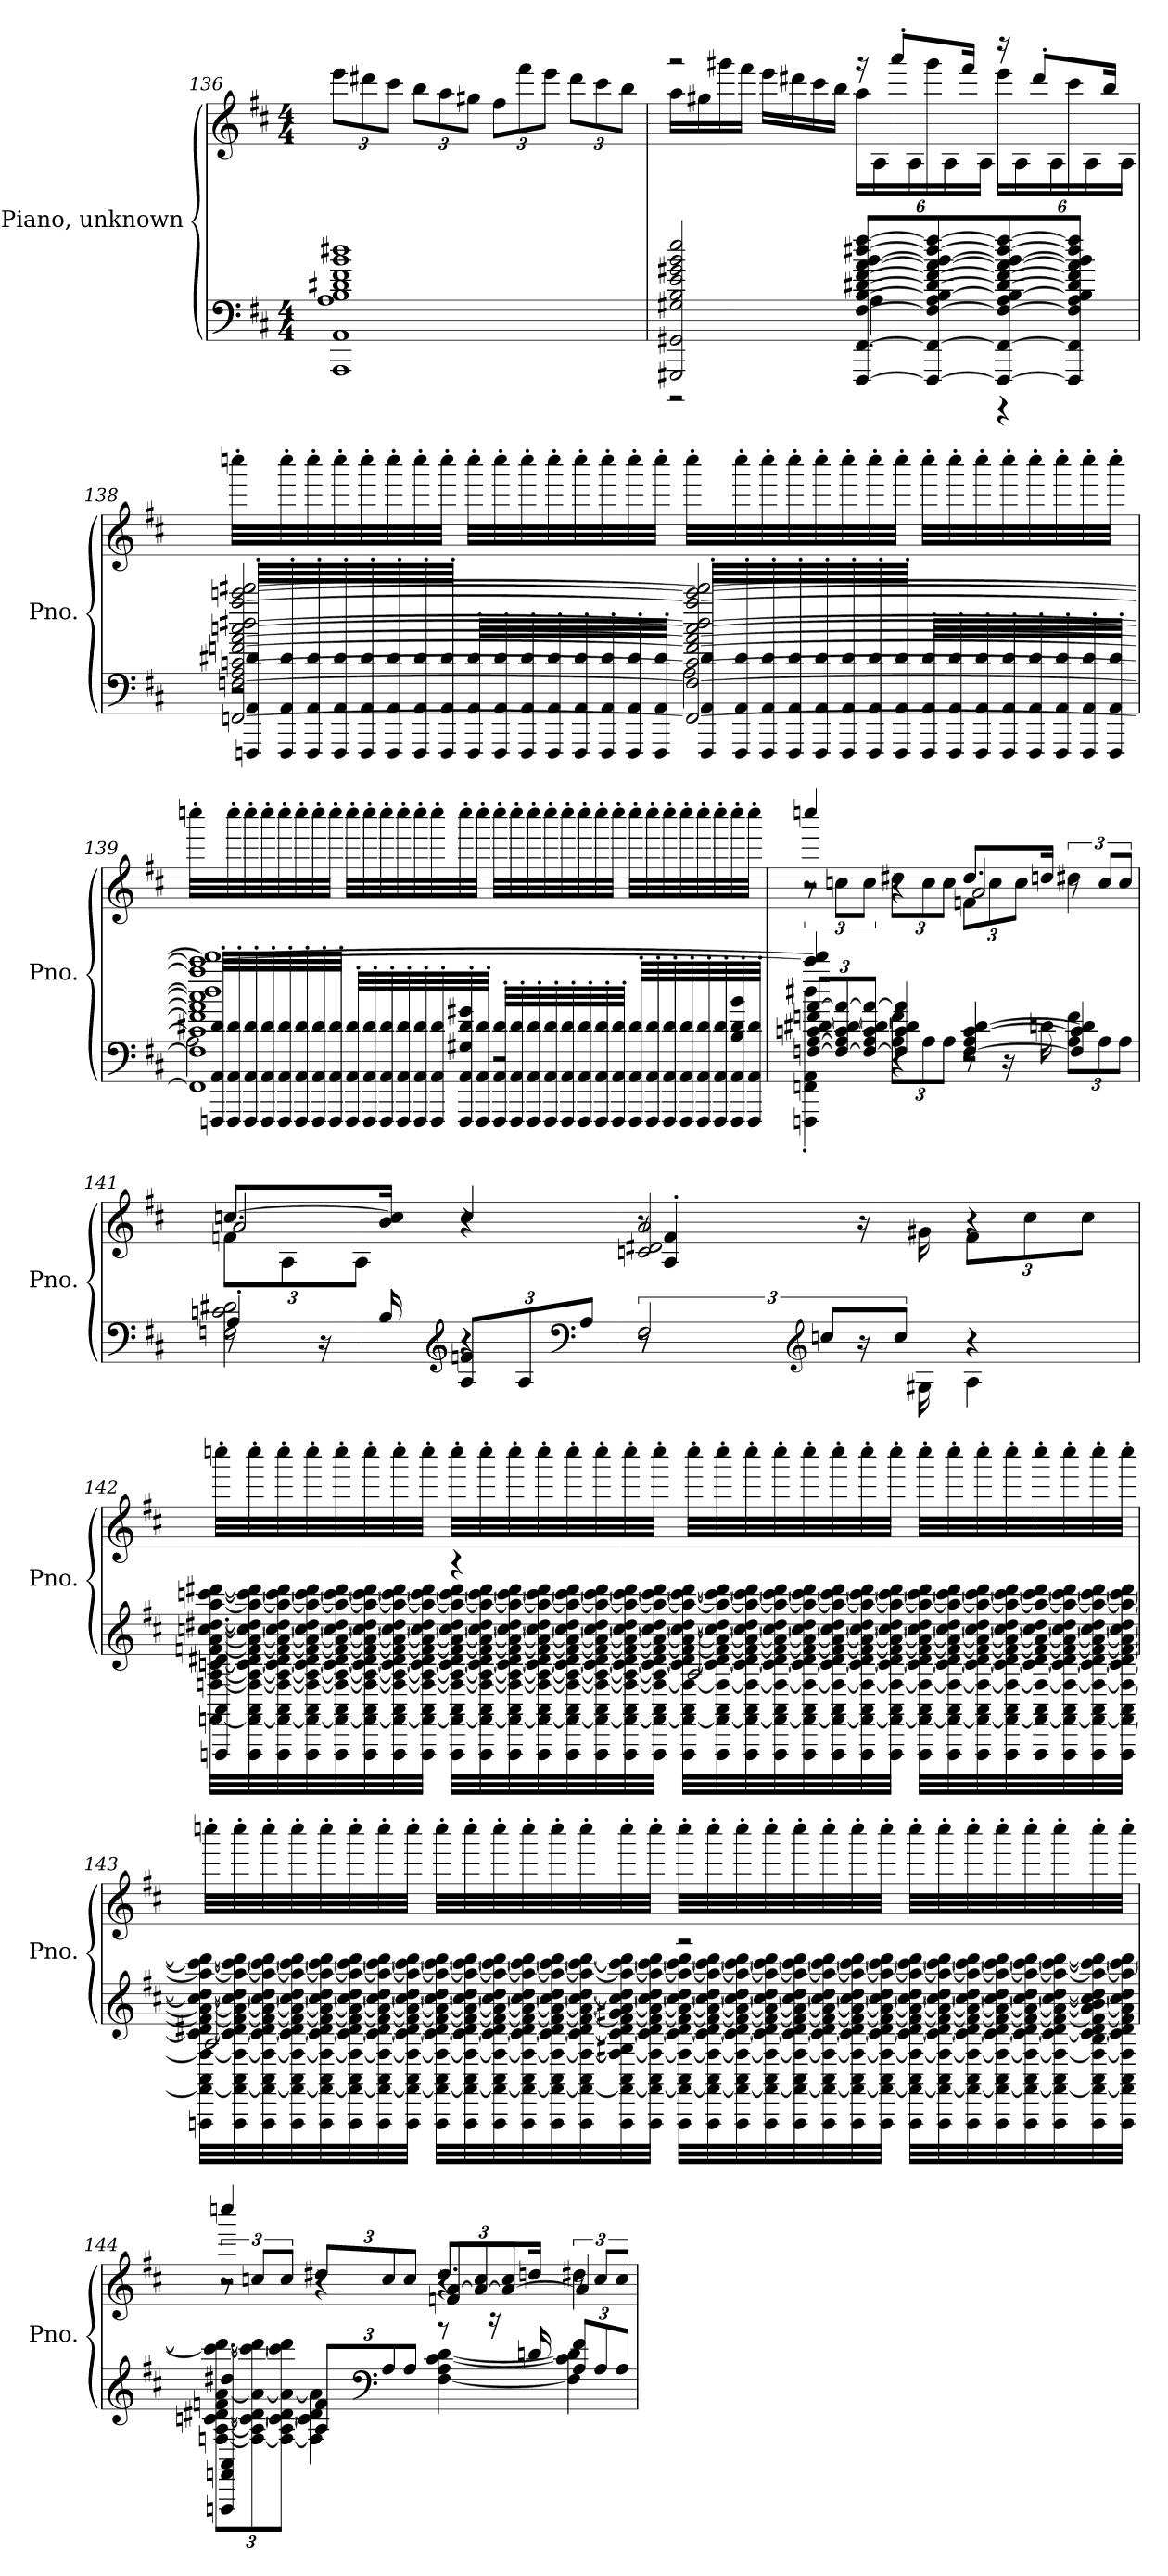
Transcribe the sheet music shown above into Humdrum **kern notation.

**kern	**kern
*part1	*part1
*staff2	*staff1
*I"Piano, unknown	*
*I'Pno.	*
!!LO:LB:g=z
*clefF4	*clefG2
*k[f#c#]	*k[f#c#]
*M4/4	*M4/4
*	*Xbrackettup
=136	=136
1AAA 1AA 1A 1B 1d#X 1f# 1b 1dd#X	12eee\L
.	12ddd#X\
.	12ccc#\J
.	12bb\L
.	12aa\
.	12gg#X\J
.	12ff#\L
.	12fff#\
.	12eee\J
.	12ddd#\L
.	12ccc#\
.	12bb\J
!!LO:LB:g=z
=137	=137
*^	*^
2GGG#X/ 2GG#X/ 2G#X/ 2B/ 2e/ 2g#X/ 2b/ 2ee/	2r	2r	16aa\LL
.	.	.	16gg#X\
.	.	.	16ggg#X\
.	.	.	16fff#\JJ
.	.	.	16eee\LL
.	.	.	16ddd#X\
.	.	.	16ccc#\
.	.	.	16bb\JJ
[8FFF#/ [8FF#/ [8F#/ [8B/ [8d#X/ [8f#/ [8a/ [8b/ [8dd#X/ [8ff#/L	4A'\	16r	24aa\LL
.	.	.	24A\
.	.	8aaa'/L	.
.	.	.	24A\
8FFF#/_ 8FF#/_ 8F#/_ 8A/ 8B/_ 8d#/_ 8f#/_ 8a/_ 8b/_ 8dd#/_ 8ff#/_	.	.	24ggg#\
.	.	.	24A\
.	.	16fff#/Jk	.
.	.	.	24A\JJ
8FFF#/_ 8FF#/_ 8F#/_ 8A/ 8B/_ 8d#/_ 8f#/_ 8a/_ 8b/_ 8dd#/_ 8ff#/_	4r	16r	24eee\LL
.	.	.	24A\
.	.	8ddd#'/L	.
.	.	.	24A\
8FFF#/] 8FF#/] 8F#/] 8A/ 8B/] 8d#/] 8f#/] 8a/] 8b/] 8dd#/] 8ff#/]J	.	.	24ccc#\
.	.	.	24A\
.	.	16bb/Jk	.
.	.	.	24A\JJ
*	*	*v	*v
!!LO:LB:g=z
=138	=138	=138
*	*^	*
[2FFn/ [2Fn/ 2A/ [2cn/ [2fn/ [2a/ [2ccn/ [2dd#X/ [2aa/ [2cccn/ [2ddd#X/	2r	32FFFn/' 32AA/' 32d#X/'LLL	32ccccn'\LLL
.	.	32FFF/' 32AA/' 32d#/'	32cccc'\
.	.	32FFF/' 32AA/' 32d#/'	32cccc'\
.	.	32FFF/' 32AA/' 32d#/'	32cccc'\
.	.	32FFF/' 32AA/' 32d#/'	32cccc'\
.	.	32FFF/' 32AA/' 32d#/'	32cccc'\
.	.	32FFF/' 32AA/' 32d#/'	32cccc'\
.	.	32FFF/' 32AA/' 32d#/'JJJ	32cccc'\JJJ
.	.	32FFF/' 32AA/' 32d#/'LLL	32cccc'\LLL
.	.	32FFF/' 32AA/' 32d#/'	32cccc'\
.	.	32FFF/' 32AA/' 32d#/'	32cccc'\
.	.	32FFF/' 32AA/' 32d#/'	32cccc'\
.	.	32FFF/' 32AA/' 32d#/'	32cccc'\
.	.	32FFF/' 32AA/' 32d#/'	32cccc'\
.	.	32FFF/' 32AA/' 32d#/'	32cccc'\
.	.	32FFF/' 32AA/' 32d#/'JJJ	32cccc'\JJJ
2FF/_ 2F/_ 2c/_ 2f/_ 2a/_ 2cc/_ 2dd#/_ 2aa/_ 2ccc/_ 2ddd#/_	2A\	32FFF/' 32AA/' 32d#/'LLL	32cccc'\LLL
.	.	32FFF/' 32AA/' 32d#/'	32cccc'\
.	.	32FFF/' 32AA/' 32d#/'	32cccc'\
.	.	32FFF/' 32AA/' 32d#/'	32cccc'\
.	.	32FFF/' 32AA/' 32d#/'	32cccc'\
.	.	32FFF/' 32AA/' 32d#/'	32cccc'\
.	.	32FFF/' 32AA/' 32d#/'	32cccc'\
.	.	32FFF/' 32AA/' 32d#/'JJJ	32cccc'\JJJ
.	.	32FFF/' 32AA/' 32d#/'LLL	32cccc'\LLL
.	.	32FFF/' 32AA/' 32d#/'	32cccc'\
.	.	32FFF/' 32AA/' 32d#/'	32cccc'\
.	.	32FFF/' 32AA/' 32d#/'	32cccc'\
.	.	32FFF/' 32AA/' 32d#/'	32cccc'\
.	.	32FFF/' 32AA/' 32d#/'	32cccc'\
.	.	32FFF/' 32AA/' 32d#/'	32cccc'\
.	.	32FFF/' 32AA/' 32d#/'JJJ	32cccc'\JJJ
!!LO:LB:g=z
=139	=139	=139	=139
1FF] 1F] 1c] 1f] 1a] 1cc] 1dd#] 1aa] 1ccc_ 1ddd#_	2A\	32FFFn/' 32AA/' 32d#X/'LLL	32ccccn'\LLL
.	.	32FFF/' 32AA/' 32d#/'	32cccc'\
.	.	32FFF/' 32AA/' 32d#/'	32cccc'\
.	.	32FFF/' 32AA/' 32d#/'	32cccc'\
.	.	32FFF/' 32AA/' 32d#/'	32cccc'\
.	.	32FFF/' 32AA/' 32d#/'	32cccc'\
.	.	32FFF/' 32AA/' 32d#/'	32cccc'\
.	.	32FFF/' 32AA/' 32d#/'JJJ	32cccc'\JJJ
.	.	32FFF/' 32AA/' 32d#/'LLL	32cccc'\LLL
.	.	32FFF/' 32AA/' 32d#/'	32cccc'\
.	.	32FFF/' 32AA/' 32d#/'	32cccc'\
.	.	32FFF/' 32AA/' 32d#/'	32cccc'\
.	.	32FFF/' 32AA/' 32d#/'	32cccc'\
.	.	32FFF/' 32AA/' 32d#/'	32cccc'\
.	.	32FFF/' 32AA/' 32G#X/' 32d#/' 32g#X/'	32cccc'\
.	.	32FFF/' 32AA/' 32d#/'JJJ	32cccc'\JJJ
.	2r	32FFF/' 32AA/' 32d#/'LLL	32cccc'\LLL
.	.	32FFF/' 32AA/' 32d#/'	32cccc'\
.	.	32FFF/' 32AA/' 32d#/'	32cccc'\
.	.	32FFF/' 32AA/' 32d#/'	32cccc'\
.	.	32FFF/' 32AA/' 32d#/'	32cccc'\
.	.	32FFF/' 32AA/' 32d#/'	32cccc'\
.	.	32FFF/' 32AA/' 32d#/'	32cccc'\
.	.	32FFF/' 32AA/' 32d#/'JJJ	32cccc'\JJJ
.	.	32FFF/' 32AA/' 32d#/'LLL	32cccc'\LLL
.	.	32FFF/' 32AA/' 32d#/'	32cccc'\
.	.	32FFF/' 32AA/' 32d#/'	32cccc'\
.	.	32FFF/' 32AA/' 32d#/'	32cccc'\
.	.	32FFF/' 32AA/' 32d#/'	32cccc'\
.	.	32FFF/' 32AA/' 32d#/'	32cccc'\
.	.	32FFF/' 32AA/' 32B/' 32d#/' 32b/'	32cccc'\
.	.	32FFF/' 32AA/' 32d#/'JJJ	32cccc'\JJJ
!!LO:PB:g=z
=140	=140	=140	=140
*	*	*	*^
*	*	*Xbrackettup	*	*brackettup
*	*	*	*	*^
4ccc/] 4ddd#/]	4FFFn\' 4FFn\' 4AA\' 4dd#X\'	[12Fn/ [12A/ [12cn/ [12d#X/ 12fn/ [12a/L	4ccccn/	12r	2r
.	.	12F/_ 12A/] 12c/_ 12d#/_ 12a/_	.	12ccn\L	.
.	.	12F/_ 12A/ 12c/_ 12d#/_ 12a/_J	.	12cc\J	.
*	*	*	*	*Xbrackettup	*
4r	12A\ 12f\L	4F/] 4c/] 4d#/] 4a/]	4r	12dd#X\L	.
.	12A\	.	.	12cc\	.
.	12A\J	.	.	12cc\J	.
2r	8r	[4F/ 4A/ [4c/ [4d#/	8.dd#/L	12fn\L	2a/
.	.	.	.	12cc\	.
.	16r	.	.	.	.
.	.	.	.	12cc\J	.
.	16dn\	.	16ddn/Jk	.	.
*	*	*	*brackettup	*	*
.	12A\ 12f\L	4F/] 4c/] 4d#/]	12r	4dd#X\	.
.	12A\	.	12cc/L	.	.
.	12A\J	.	12cc/J	.	.
!!LO:LB:g=z	!!	!!
=141	=141	=141	=141	=141	=141
*	*	*	*	*Xbrackettup	*
8r	2Fn\ 2cn\ 2d#X\	4A'/	[8.ccn/L	12fn\L	2a/
.	.	.	.	12A\	.
16r	.	.	.	.	.
.	.	.	.	12A\J	.
16B/	.	.	16b/ 16cc/]Jk	.	.
*clefG2	*	*	*	*	*
12A/ 12fn/L	.	4r	4cc/	4r	.
12A/	.	.	.	.	.
*clefF4	*	*	*	*	*
12A/J	.	.	.	.	.
*brackettup	*	*	*	*	*
12r	8r	2F/	2cn/ 2d#X/ 2a/	8r	4A/' 4f/'
*clefG2	*	*	*	*	*
12ccn/L	.	.	.	.	.
.	16r	.	.	16r	.
12cc/J	.	.	.	.	.
.	16G#X\	.	.	16g#X\	.
4r	4A\	.	.	12f\L	4r
.	.	.	.	12cc\	.
.	.	.	.	12cc\J	.
*	*v	*v	*	*	*
*	*	*v	*v	*v
!!LO:LB:g=z
=142	=142	=142
4FFFn/' 4AA/' 4d#X/'	[32FFn\ [32Fn\ [32A\ [32cn\ [32fn\ [32a\ [32ccn\ [32dd#X\ [32aa\ [32cccn\ [32ddd#X\LLL	32ccccn'\LLL
.	32FFF\ 32FF\_ 32AA\ 32F\_ 32A\_ 32c\_ 32d#\ 32f\_ 32a\_ 32cc\_ 32dd#\_ 32aa\_ 32ccc\_ 32ddd#\_	32cccc'\
.	32FFF\ 32FF\_ 32AA\ 32F\_ 32A\_ 32c\_ 32d#\ 32f\_ 32a\_ 32cc\_ 32dd#\_ 32aa\_ 32ccc\_ 32ddd#\_	32cccc'\
.	32FFF\ 32FF\_ 32AA\ 32F\_ 32A\_ 32c\_ 32d#\ 32f\_ 32a\_ 32cc\_ 32dd#\_ 32aa\_ 32ccc\_ 32ddd#\_	32cccc'\
.	32FFF\ 32FF\_ 32AA\ 32F\_ 32A\_ 32c\_ 32d#\ 32f\_ 32a\_ 32cc\_ 32dd#\_ 32aa\_ 32ccc\_ 32ddd#\_	32cccc'\
.	32FFF\ 32FF\_ 32AA\ 32F\_ 32A\_ 32c\_ 32d#\ 32f\_ 32a\_ 32cc\_ 32dd#\_ 32aa\_ 32ccc\_ 32ddd#\_	32cccc'\
.	32FFF\ 32FF\_ 32AA\ 32F\_ 32A\_ 32c\_ 32d#\ 32f\_ 32a\_ 32cc\_ 32dd#\_ 32aa\_ 32ccc\_ 32ddd#\_	32cccc'\
.	32FFF\ 32FF\_ 32AA\ 32F\_ 32A\_ 32c\_ 32d#\ 32f\_ 32a\_ 32cc\_ 32dd#\_ 32aa\_ 32ccc\_ 32ddd#\_JJJ	32cccc'\JJJ
4r	32FFF\ 32FF\_ 32AA\ 32F\_ 32A\_ 32c\_ 32d#\ 32f\_ 32a\_ 32cc\_ 32dd#\_ 32aa\_ 32ccc\_ 32ddd#\_LLL	32cccc'\LLL
.	32FFF\ 32FF\_ 32AA\ 32F\_ 32A\_ 32c\_ 32d#\ 32f\_ 32a\_ 32cc\_ 32dd#\_ 32aa\_ 32ccc\_ 32ddd#\_	32cccc'\
.	32FFF\ 32FF\_ 32AA\ 32F\_ 32A\_ 32c\_ 32d#\ 32f\_ 32a\_ 32cc\_ 32dd#\_ 32aa\_ 32ccc\_ 32ddd#\_	32cccc'\
.	32FFF\ 32FF\_ 32AA\ 32F\_ 32A\_ 32c\_ 32d#\ 32f\_ 32a\_ 32cc\_ 32dd#\_ 32aa\_ 32ccc\_ 32ddd#\_	32cccc'\
.	32FFF\ 32FF\_ 32AA\ 32F\_ 32A\_ 32c\_ 32d#\ 32f\_ 32a\_ 32cc\_ 32dd#\_ 32aa\_ 32ccc\_ 32ddd#\_	32cccc'\
.	32FFF\ 32FF\_ 32AA\ 32F\_ 32A\_ 32c\_ 32d#\ 32f\_ 32a\_ 32cc\_ 32dd#\_ 32aa\_ 32ccc\_ 32ddd#\_	32cccc'\
.	32FFF\ 32FF\_ 32AA\ 32F\_ 32A\_ 32c\_ 32d#\ 32f\_ 32a\_ 32cc\_ 32dd#\_ 32aa\_ 32ccc\_ 32ddd#\_	32cccc'\
.	32FFF\ 32FF\_ 32AA\ 32F\_ 32A\] 32c\_ 32d#\ 32f\_ 32a\_ 32cc\_ 32dd#\_ 32aa\_ 32ccc\_ 32ddd#\_JJJ	32cccc'\JJJ
2A/	32FFF\ 32FF\_ 32AA\ 32F\_ 32c\_ 32d#\ 32f\_ 32a\_ 32cc\_ 32dd#\_ 32aa\_ 32ccc\_ 32ddd#\_LLL	32cccc'\LLL
.	32FFF\ 32FF\_ 32AA\ 32F\_ 32c\_ 32d#\ 32f\_ 32a\_ 32cc\_ 32dd#\_ 32aa\_ 32ccc\_ 32ddd#\_	32cccc'\
.	32FFF\ 32FF\_ 32AA\ 32F\_ 32c\_ 32d#\ 32f\_ 32a\_ 32cc\_ 32dd#\_ 32aa\_ 32ccc\_ 32ddd#\_	32cccc'\
.	32FFF\ 32FF\_ 32AA\ 32F\_ 32c\_ 32d#\ 32f\_ 32a\_ 32cc\_ 32dd#\_ 32aa\_ 32ccc\_ 32ddd#\_	32cccc'\
.	32FFF\ 32FF\_ 32AA\ 32F\_ 32c\_ 32d#\ 32f\_ 32a\_ 32cc\_ 32dd#\_ 32aa\_ 32ccc\_ 32ddd#\_	32cccc'\
.	32FFF\ 32FF\_ 32AA\ 32F\_ 32c\_ 32d#\ 32f\_ 32a\_ 32cc\_ 32dd#\_ 32aa\_ 32ccc\_ 32ddd#\_	32cccc'\
.	32FFF\ 32FF\_ 32AA\ 32F\_ 32c\_ 32d#\ 32f\_ 32a\_ 32cc\_ 32dd#\_ 32aa\_ 32ccc\_ 32ddd#\_	32cccc'\
.	32FFF\ 32FF\_ 32AA\ 32F\_ 32c\_ 32d#\ 32f\_ 32a\_ 32cc\_ 32dd#\_ 32aa\_ 32ccc\_ 32ddd#\_JJJ	32cccc'\JJJ
.	32FFF\ 32FF\_ 32AA\ 32F\_ 32c\_ 32d#\ 32f\_ 32a\_ 32cc\_ 32dd#\_ 32aa\_ 32ccc\_ 32ddd#\_LLL	32cccc'\LLL
.	32FFF\ 32FF\_ 32AA\ 32F\_ 32c\_ 32d#\ 32f\_ 32a\_ 32cc\_ 32dd#\_ 32aa\_ 32ccc\_ 32ddd#\_	32cccc'\
.	32FFF\ 32FF\_ 32AA\ 32F\_ 32c\_ 32d#\ 32f\_ 32a\_ 32cc\_ 32dd#\_ 32aa\_ 32ccc\_ 32ddd#\_	32cccc'\
.	32FFF\ 32FF\_ 32AA\ 32F\_ 32c\_ 32d#\ 32f\_ 32a\_ 32cc\_ 32dd#\_ 32aa\_ 32ccc\_ 32ddd#\_	32cccc'\
.	32FFF\ 32FF\_ 32AA\ 32F\_ 32c\_ 32d#\ 32f\_ 32a\_ 32cc\_ 32dd#\_ 32aa\_ 32ccc\_ 32ddd#\_	32cccc'\
.	32FFF\ 32FF\_ 32AA\ 32F\_ 32c\_ 32d#\ 32f\_ 32a\_ 32cc\_ 32dd#\_ 32aa\_ 32ccc\_ 32ddd#\_	32cccc'\
.	32FFF\ 32FF\_ 32AA\ 32F\_ 32c\_ 32d#\ 32f\_ 32a\_ 32cc\_ 32dd#\_ 32aa\_ 32ccc\_ 32ddd#\_	32cccc'\
.	32FFF\ 32FF\_ 32AA\ 32F\_ 32c\_ 32d#\ 32f\_ 32a\_ 32cc\_ 32dd#\_ 32aa\_ 32ccc\_ 32ddd#\_JJJ	32cccc'\JJJ
!!LO:LB:g=z
=143	=143	=143
2A/	32FFFn\ 32FF\_ 32AA\ 32F\_ 32c\_ 32d#X\ 32f\_ 32a\_ 32cc\_ 32dd#\_ 32aa\_ 32ccc\_ 32ddd#\_LLL	32ccccn'\LLL
.	32FFF\ 32FF\_ 32AA\ 32F\_ 32c\_ 32d#\ 32f\_ 32a\_ 32cc\_ 32dd#\_ 32aa\_ 32ccc\_ 32ddd#\_	32cccc'\
.	32FFF\ 32FF\_ 32AA\ 32F\_ 32c\_ 32d#\ 32f\_ 32a\_ 32cc\_ 32dd#\_ 32aa\_ 32ccc\_ 32ddd#\_	32cccc'\
.	32FFF\ 32FF\_ 32AA\ 32F\_ 32c\_ 32d#\ 32f\_ 32a\_ 32cc\_ 32dd#\_ 32aa\_ 32ccc\_ 32ddd#\_	32cccc'\
.	32FFF\ 32FF\_ 32AA\ 32F\_ 32c\_ 32d#\ 32f\_ 32a\_ 32cc\_ 32dd#\_ 32aa\_ 32ccc\_ 32ddd#\_	32cccc'\
.	32FFF\ 32FF\_ 32AA\ 32F\_ 32c\_ 32d#\ 32f\_ 32a\_ 32cc\_ 32dd#\_ 32aa\_ 32ccc\_ 32ddd#\_	32cccc'\
.	32FFF\ 32FF\_ 32AA\ 32F\_ 32c\_ 32d#\ 32f\_ 32a\_ 32cc\_ 32dd#\_ 32aa\_ 32ccc\_ 32ddd#\_	32cccc'\
.	32FFF\ 32FF\_ 32AA\ 32F\_ 32c\_ 32d#\ 32f\_ 32a\_ 32cc\_ 32dd#\_ 32aa\_ 32ccc\_ 32ddd#\_JJJ	32cccc'\JJJ
.	32FFF\ 32FF\_ 32AA\ 32F\_ 32c\_ 32d#\ 32f\_ 32a\_ 32cc\_ 32dd#\_ 32aa\_ 32ccc\_ 32ddd#\_LLL	32cccc'\LLL
.	32FFF\ 32FF\_ 32AA\ 32F\_ 32c\_ 32d#\ 32f\_ 32a\_ 32cc\_ 32dd#\_ 32aa\_ 32ccc\_ 32ddd#\_	32cccc'\
.	32FFF\ 32FF\_ 32AA\ 32F\_ 32c\_ 32d#\ 32f\_ 32a\_ 32cc\_ 32dd#\_ 32aa\_ 32ccc\_ 32ddd#\_	32cccc'\
.	32FFF\ 32FF\_ 32AA\ 32F\_ 32c\_ 32d#\ 32f\_ 32a\_ 32cc\_ 32dd#\_ 32aa\_ 32ccc\_ 32ddd#\_	32cccc'\
.	32FFF\ 32FF\_ 32AA\ 32F\_ 32c\_ 32d#\ 32f\_ 32a\_ 32cc\_ 32dd#\_ 32aa\_ 32ccc\_ 32ddd#\_	32cccc'\
.	32FFF\ 32FF\_ 32AA\ 32F\_ 32c\_ 32d#\ 32f\_ 32a\_ 32cc\_ 32dd#\_ 32aa\_ 32ccc\_ 32ddd#\_	32cccc'\
.	32FFF\ 32FF\_ 32AA\ 32F\_ 32G#X\ 32c\_ 32d#\ 32f\_ 32g#X\ 32a\_ 32cc\_ 32dd#\_ 32aa\_ 32ccc\_ 32ddd#\_	32cccc'\
.	32FFF\ 32FF\_ 32AA\ 32F\_ 32c\_ 32d#\ 32f\_ 32a\_ 32cc\_ 32dd#\_ 32aa\_ 32ccc\_ 32ddd#\_JJJ	32cccc'\JJJ
2r	32FFF\ 32FF\_ 32AA\ 32F\_ 32c\_ 32d#\ 32f\_ 32a\_ 32cc\_ 32dd#\_ 32aa\_ 32ccc\_ 32ddd#\_LLL	32cccc'\LLL
.	32FFF\ 32FF\_ 32AA\ 32F\_ 32c\_ 32d#\ 32f\_ 32a\_ 32cc\_ 32dd#\_ 32aa\_ 32ccc\_ 32ddd#\_	32cccc'\
.	32FFF\ 32FF\_ 32AA\ 32F\_ 32c\_ 32d#\ 32f\_ 32a\_ 32cc\_ 32dd#\_ 32aa\_ 32ccc\_ 32ddd#\_	32cccc'\
.	32FFF\ 32FF\_ 32AA\ 32F\_ 32c\_ 32d#\ 32f\_ 32a\_ 32cc\_ 32dd#\_ 32aa\_ 32ccc\_ 32ddd#\_	32cccc'\
.	32FFF\ 32FF\_ 32AA\ 32F\_ 32c\_ 32d#\ 32f\_ 32a\_ 32cc\_ 32dd#\_ 32aa\_ 32ccc\_ 32ddd#\_	32cccc'\
.	32FFF\ 32FF\_ 32AA\ 32F\_ 32c\_ 32d#\ 32f\_ 32a\_ 32cc\_ 32dd#\_ 32aa\_ 32ccc\_ 32ddd#\_	32cccc'\
.	32FFF\ 32FF\_ 32AA\ 32F\_ 32c\_ 32d#\ 32f\_ 32a\_ 32cc\_ 32dd#\_ 32aa\_ 32ccc\_ 32ddd#\_	32cccc'\
.	32FFF\ 32FF\_ 32AA\ 32F\_ 32c\_ 32d#\ 32f\_ 32a\_ 32cc\_ 32dd#\_ 32aa\_ 32ccc\_ 32ddd#\_JJJ	32cccc'\JJJ
.	32FFF\ 32FF\_ 32AA\ 32F\_ 32c\_ 32d#\ 32f\_ 32a\_ 32cc\_ 32dd#\_ 32aa\_ 32ccc\_ 32ddd#\_LLL	32cccc'\LLL
.	32FFF\ 32FF\_ 32AA\ 32F\_ 32c\_ 32d#\ 32f\_ 32a\_ 32cc\_ 32dd#\_ 32aa\_ 32ccc\_ 32ddd#\_	32cccc'\
.	32FFF\ 32FF\_ 32AA\ 32F\_ 32c\_ 32d#\ 32f\_ 32a\_ 32cc\_ 32dd#\_ 32aa\_ 32ccc\_ 32ddd#\_	32cccc'\
.	32FFF\ 32FF\_ 32AA\ 32F\_ 32c\_ 32d#\ 32f\_ 32a\_ 32cc\_ 32dd#\_ 32aa\_ 32ccc\_ 32ddd#\_	32cccc'\
.	32FFF\ 32FF\_ 32AA\ 32F\_ 32c\_ 32d#\ 32f\_ 32a\_ 32cc\_ 32dd#\_ 32aa\_ 32ccc\_ 32ddd#\_	32cccc'\
.	32FFF\ 32FF\_ 32AA\ 32F\_ 32c\_ 32d#\ 32f\_ 32a\_ 32cc\_ 32dd#\_ 32aa\_ 32ccc\_ 32ddd#\_	32cccc'\
.	32FFF\ 32FF\_ 32AA\ 32F\_ 32B\ 32c\_ 32d#\ 32f\_ 32a\_ 32b\ 32cc\_ 32dd#\_ 32aa\_ 32ccc\_ 32ddd#\_	32cccc'\
.	32FFF\ 32FF\] 32AA\ 32F\] 32c\] 32d#\ 32f\] 32a\] 32cc\] 32dd#\] 32aa\] 32ccc\_ 32ddd#\_JJJ	32cccc'\JJJ
!!LO:LB:g=z
=144	=144	=144
*	*	*^
*	*	*	*^
*	*Xbrackettup	*	*	*brackettup
4FFFn/' 4FFn/' 4AA/' 4dd#X/'	[12Fn\ [12A\ [12cn\ [12d#X\ 12fn\ [12a\ 12ccc\_ 12ddd#\_L	4ccccn/	2r	12r
.	12F\_ 12A\] 12c\_ 12d#\_ 12a\_ 12ccc\_ 12ddd#\_	.	.	12ccn/L
.	12F\_ 12A\ 12c\_ 12d#\_ 12a\_ 12ccc\] 12ddd#\]J	.	.	12cc/J
*	*	*	*	*Xbrackettup
12A/ 12f/L	4F\] 4c\] 4d#\] 4a\]	4r	.	12dd#X/L
*clefF4	*	*	*	*
12A/	.	.	.	12cc/
12A/J	.	.	.	12cc/J
8r	[4F\ 4A\ [4c\ [4d#\	8.dd#/L	4r	12fn/ [12a/L
.	.	.	.	12a/_ 12cc/
16r	.	.	.	.
.	.	.	.	12a/_ 12cc/J
16dn/	.	16ddn/Jk	.	.
*	*	*brackettup	*	*
12A/ 12f/L	4F\] 4c\] 4d#\]	12r	4dd#X\	4a/]
12A/	.	12cc/L	.	.
12A/J	.	12cc/J	.	.
*v	*v	*	*	*
*	*v	*v	*v
=	=
*-	*-
